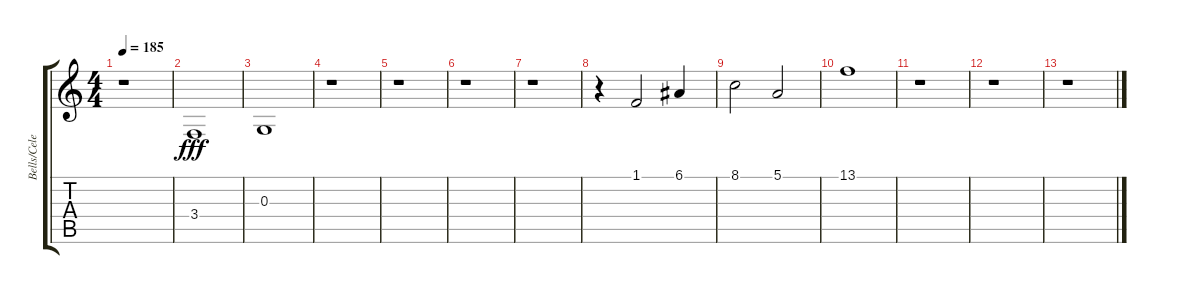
\track ("Bells/Celeste (Synth I)" "Bells/Cele") {instrument celesta}
\staff {score tabs}
\tuning (E4 B3 G3 D3 A2 E2) {hide}
\ts (4 4)
\tempo 185
\clef g2
\ks c
r.1{dy f} |
3.4.1{dy fff} |
0.3.1 |
r.1 |
r.1 |
r.1 |
r.1 |
r.4 1.1.2 6.1.4 |
8.1.2 5.1.2 |
13.1.1 |
r.1 |
r.1 |
r.1
